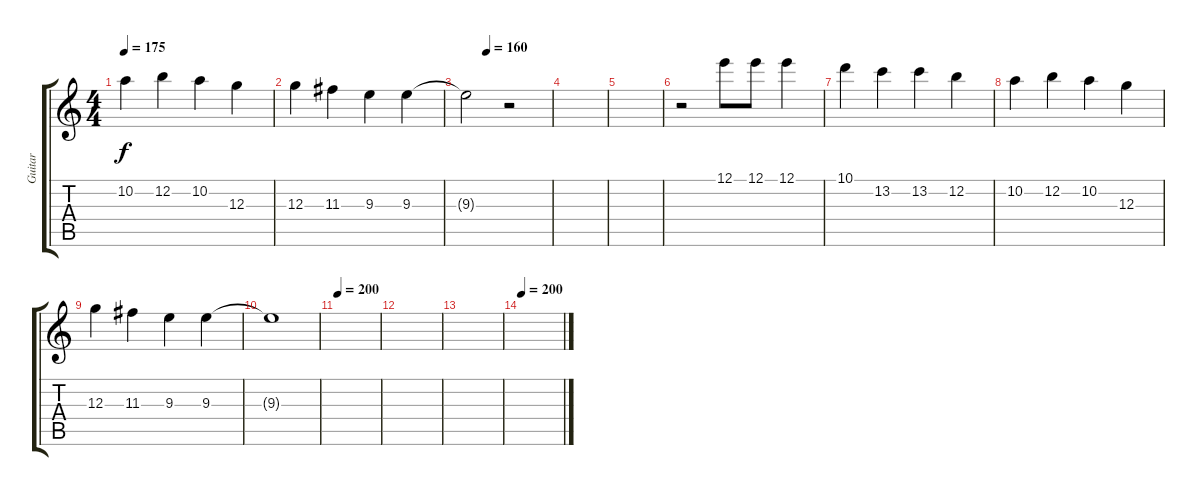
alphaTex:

\track ("Guitar" "Guitar") {instrument distortionguitar}
\staff {score tabs}
\tuning (E4 B3 G3 D3 A2 E2) {hide}
\ts (4 4)
\tempo 175
\clef g2
\ks c
10.2.4{dy f} 12.2.4 10.2.4 12.3.4 |
12.3.4 11.3.4 9.3.4 9.3.4 |
\tempo (160 0.25)
9.3{t}.2 r.2 |
|
|
r.2 12.1.8 12.1.8 12.1.4 |
10.1.4 13.2.4 13.2.4 12.2.4 |
10.2.4 12.2.4 10.2.4 12.3.4 |
12.3.4 11.3.4 9.3.4 9.3.4 |
9.3{t}.1 |
\tempo 200
|
|
|
\tempo 200
